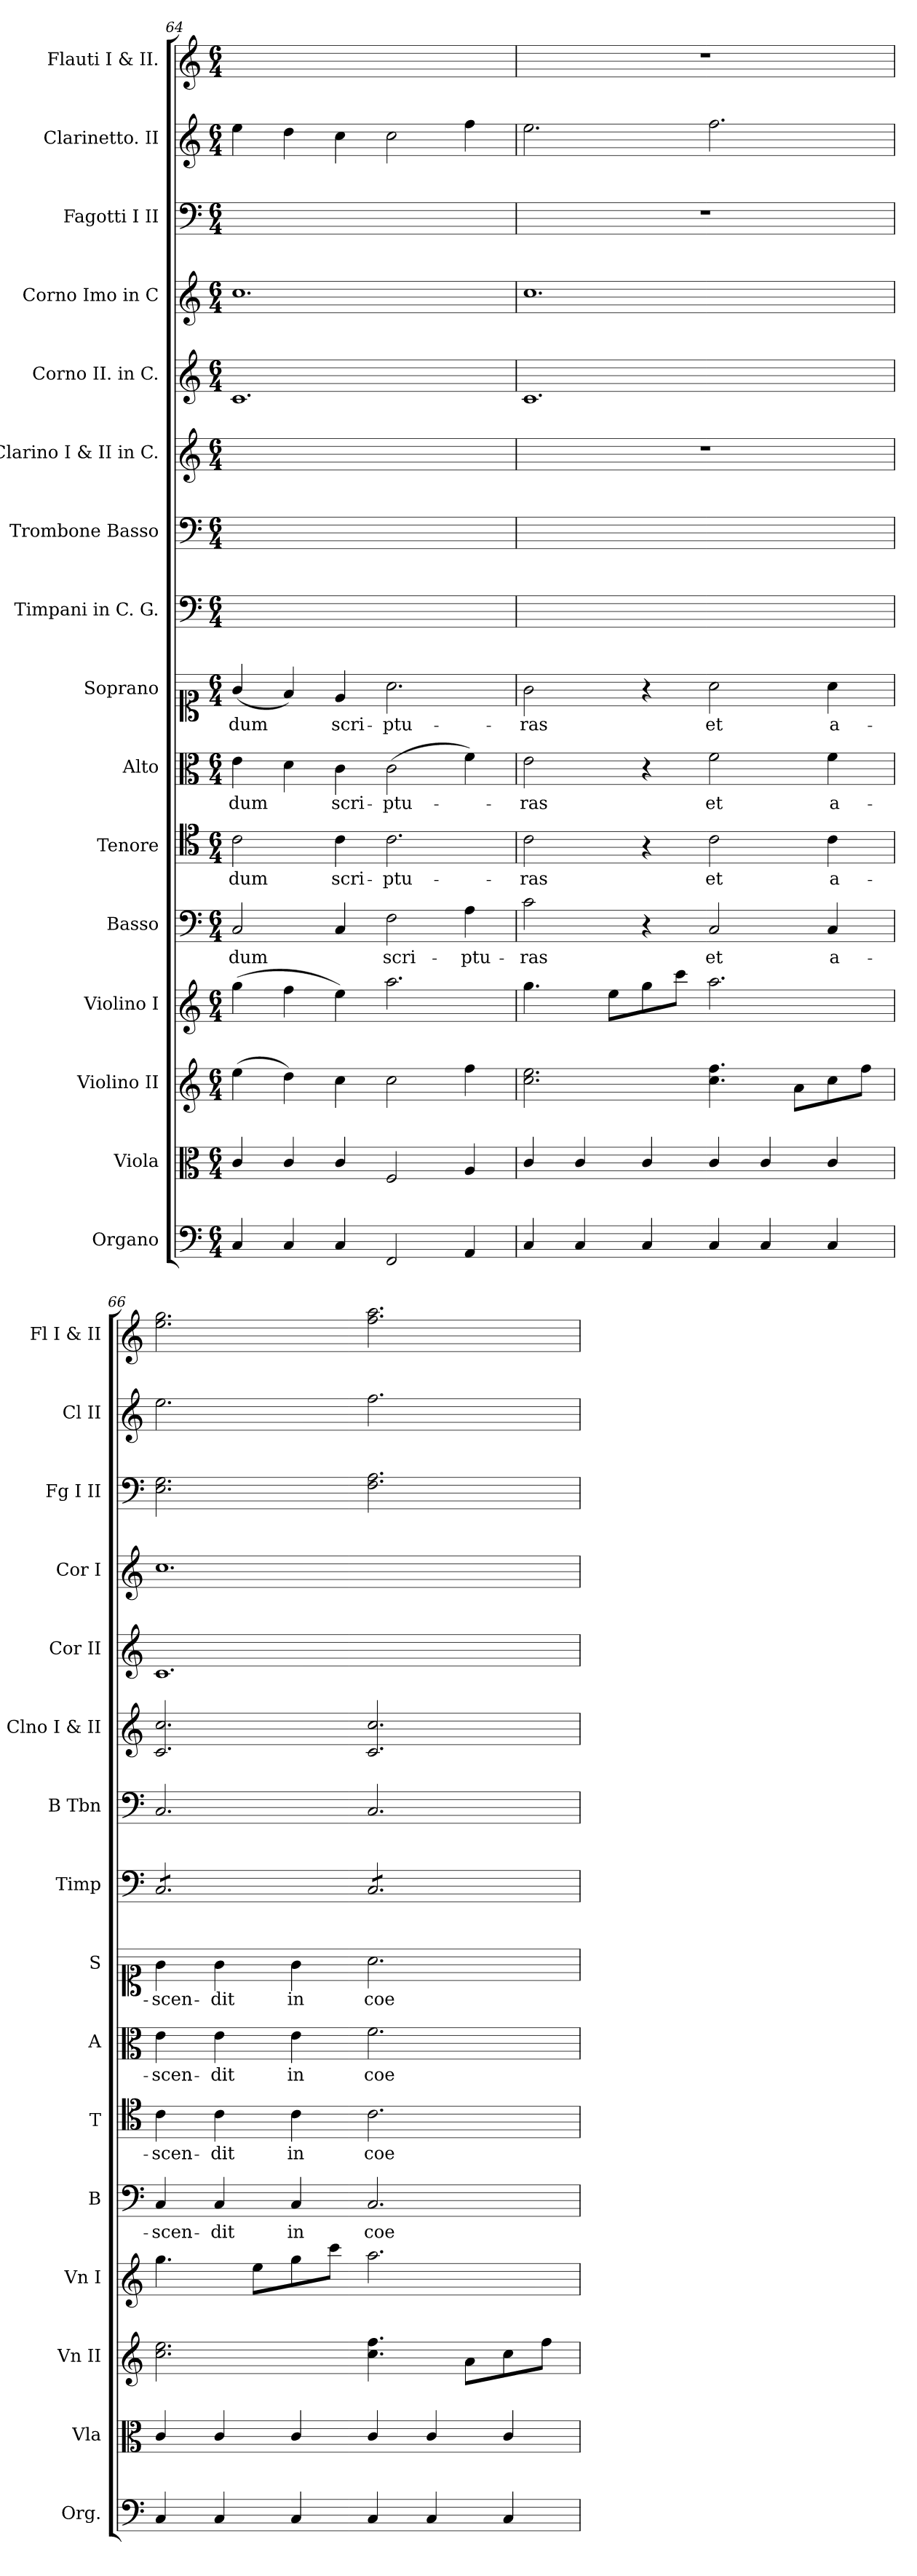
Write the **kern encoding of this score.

**kern	**kern	**kern	**kern	**kern	**text	**kern	**text	**kern	**text	**kern	**text	**kern	**kern	**kern	**kern	**kern	**kern	**kern	**kern
*part16	*part15	*part14	*part13	*part12	*part12	*part11	*part11	*part10	*part10	*part9	*part9	*part8	*part7	*part6	*part5	*part4	*part3	*part2	*part1
*staff16	*staff15	*staff14	*staff13	*staff12	*staff12	*staff11	*staff11	*staff10	*staff10	*staff9	*staff9	*staff8	*staff7	*staff6	*staff5	*staff4	*staff3	*staff2	*staff1
*I"Organo	*I"Viola	*I"Violino II	*I"Violino I	*I"Basso	*	*I"Tenore	*	*I"Alto	*	*I"Soprano	*	*I"Timpani in C. G.	*I"Trombone Basso	*I"Clarino I & II in C.	*I"Corno II. in C.	*I"Corno Imo in C	*I"Fagotti I II	*I"Clarinetto. II	*I"Flauti I & II.
*I'Org.	*I'Vla	*I'Vn II	*I'Vn I	*I'B	*	*I'T	*	*I'A	*	*I'S	*	*I'Timp	*I'B Tbn	*I'Clno I & II	*I'Cor II	*I'Cor I	*I'Fg I II	*I'Cl II	*I'Fl I & II
*clefF4	*clefC3	*clefG2	*clefG2	*clefF4	*	*clefC4	*	*clefC3	*	*clefC1	*	*clefF4	*clefF4	*clefG2	*clefG2	*clefG2	*clefF4	*clefG2	*clefG2
*k[]	*k[]	*k[]	*k[]	*k[]	*	*k[]	*	*k[]	*	*k[]	*	*k[]	*k[]	*k[]	*k[]	*k[]	*k[]	*k[]	*k[]
*C:	*C:	*C:	*C:	*C:	*	*C:	*	*C:	*	*C:	*	*C:	*C:	*C:	*C:	*C:	*C:	*C:	*C:
*M6/4	*M6/4	*M6/4	*M6/4	*M6/4	*	*M6/4	*	*M6/4	*	*M6/4	*	*M6/4	*M6/4	*M6/4	*M6/4	*M6/4	*M6/4	*M6/4	*M6/4
=64	=64	=64	=64	=64	=64	=64	=64	=64	=64	=64	=64	=64	=64	=64	=64	=64	=64	=64	=64
4C/	4c/	(>4ee\	(>4gg\	2C/	-dum	2c\	-dum	4e\	-dum	(<4g/	-dum	1.ryy	1.ryy	1.ryy	1.c/	1.cc\	1.ryy	4ee\	1.ryy
4C/	4c/	4dd\)	4ff\	.	.	.	.	4d\	.	4f/)	.	.	.	.	.	.	.	4dd\	.
4C/	4c/	4cc\	4ee\)	4C/	.	4c\	scri-	4c\	scri-	4e/	scri-	.	.	.	.	.	.	4cc\	.
2FF/	2F/	2cc\	2.aa\	2F\	scri-	2.c\	-ptu-	(>2c\	-ptu-	2.a\	-ptu-	.	.	.	.	.	.	2cc\	.
4AA/	4A/	4ff\	.	4A\	-ptu-	.	.	4f\)	.	.	.	.	.	.	.	.	.	4ff\	.
=65	=65	=65	=65	=65	=65	=65	=65	=65	=65	=65	=65	=65	=65	=65	=65	=65	=65	=65	=65
4C/	4c/	2.cc\ 2.ee\	4.gg\	2c\	-ras	2c\	-ras	2e\	-ras	2g\	-ras	1.ryy	1.ryy	1.r	1.c/	1.cc\	1.r	2.ee\	1.r
4C/	4c/	.	.	.	.	.	.	.	.	.	.	.	.	.	.	.	.	.	.
.	.	.	8ee\L	.	.	.	.	.	.	.	.	.	.	.	.	.	.	.	.
4C/	4c/	.	8gg\	4r	.	4r	.	4r	.	4r	.	.	.	.	.	.	.	.	.
.	.	.	8ccc\J	.	.	.	.	.	.	.	.	.	.	.	.	.	.	.	.
4C/	4c/	4.cc\ 4.ff\	2.aa\	2C/	et	2c\	et	2f\	et	2a\	et	.	.	.	.	.	.	2.ff\	.
4C/	4c/	.	.	.	.	.	.	.	.	.	.	.	.	.	.	.	.	.	.
.	.	8a/L	.	.	.	.	.	.	.	.	.	.	.	.	.	.	.	.	.
4C/	4c/	8cc\	.	4C/	a-	4c\	a-	4f\	a-	4a\	a-	.	.	.	.	.	.	.	.
.	.	8ff\J	.	.	.	.	.	.	.	.	.	.	.	.	.	.	.	.	.
=66	=66	=66	=66	=66	=66	=66	=66	=66	=66	=66	=66	=66	=66	=66	=66	=66	=66	=66	=66
*	*	*	*	*	*	*	*	*	*	*	*	*tremolo	*	*	*	*	*	*	*
4C/	4c/	2.cc\ 2.ee\	4.gg\	4C/	-scen-	4c\	-scen-	4e\	-scen-	4g\	-scen-	8C/L	2.C/	2.c/ 2.cc/	1.c/	1.cc\	2.E\ 2.G\	2.ee\	2.ee\ 2.gg\
.	.	.	.	.	.	.	.	.	.	.	.	8C/	.	.	.	.	.	.	.
4C/	4c/	.	.	4C/	-dit	4c\	-dit	4e\	-dit	4g\	-dit	8C/	.	.	.	.	.	.	.
.	.	.	8ee\L	.	.	.	.	.	.	.	.	8C/	.	.	.	.	.	.	.
4C/	4c/	.	8gg\	4C/	in	4c\	in	4e\	in	4g\	in	8C/	.	.	.	.	.	.	.
.	.	.	8ccc\J	.	.	.	.	.	.	.	.	8C/J	.	.	.	.	.	.	.
4C/	4c/	4.cc\ 4.ff\	2.aa\	2.C/	coe-	2.c\	coe-	2.f\	coe-	2.a\	coe-	8C/L	2.C/	2.c/ 2.cc/	.	.	2.F\ 2.A\	2.ff\	2.ff\ 2.aa\
.	.	.	.	.	.	.	.	.	.	.	.	8C/	.	.	.	.	.	.	.
4C/	4c/	.	.	.	.	.	.	.	.	.	.	8C/	.	.	.	.	.	.	.
.	.	8a/L	.	.	.	.	.	.	.	.	.	8C/	.	.	.	.	.	.	.
4C/	4c/	8cc\	.	.	.	.	.	.	.	.	.	8C/	.	.	.	.	.	.	.
.	.	8ff\J	.	.	.	.	.	.	.	.	.	8C/J	.	.	.	.	.	.	.
*	*	*	*	*	*	*	*	*	*	*	*	*Xtremolo	*	*	*	*	*	*	*
=	=	=	=	=	=	=	=	=	=	=	=	=	=	=	=	=	=	=	=
*-	*-	*-	*-	*-	*-	*-	*-	*-	*-	*-	*-	*-	*-	*-	*-	*-	*-	*-	*-
